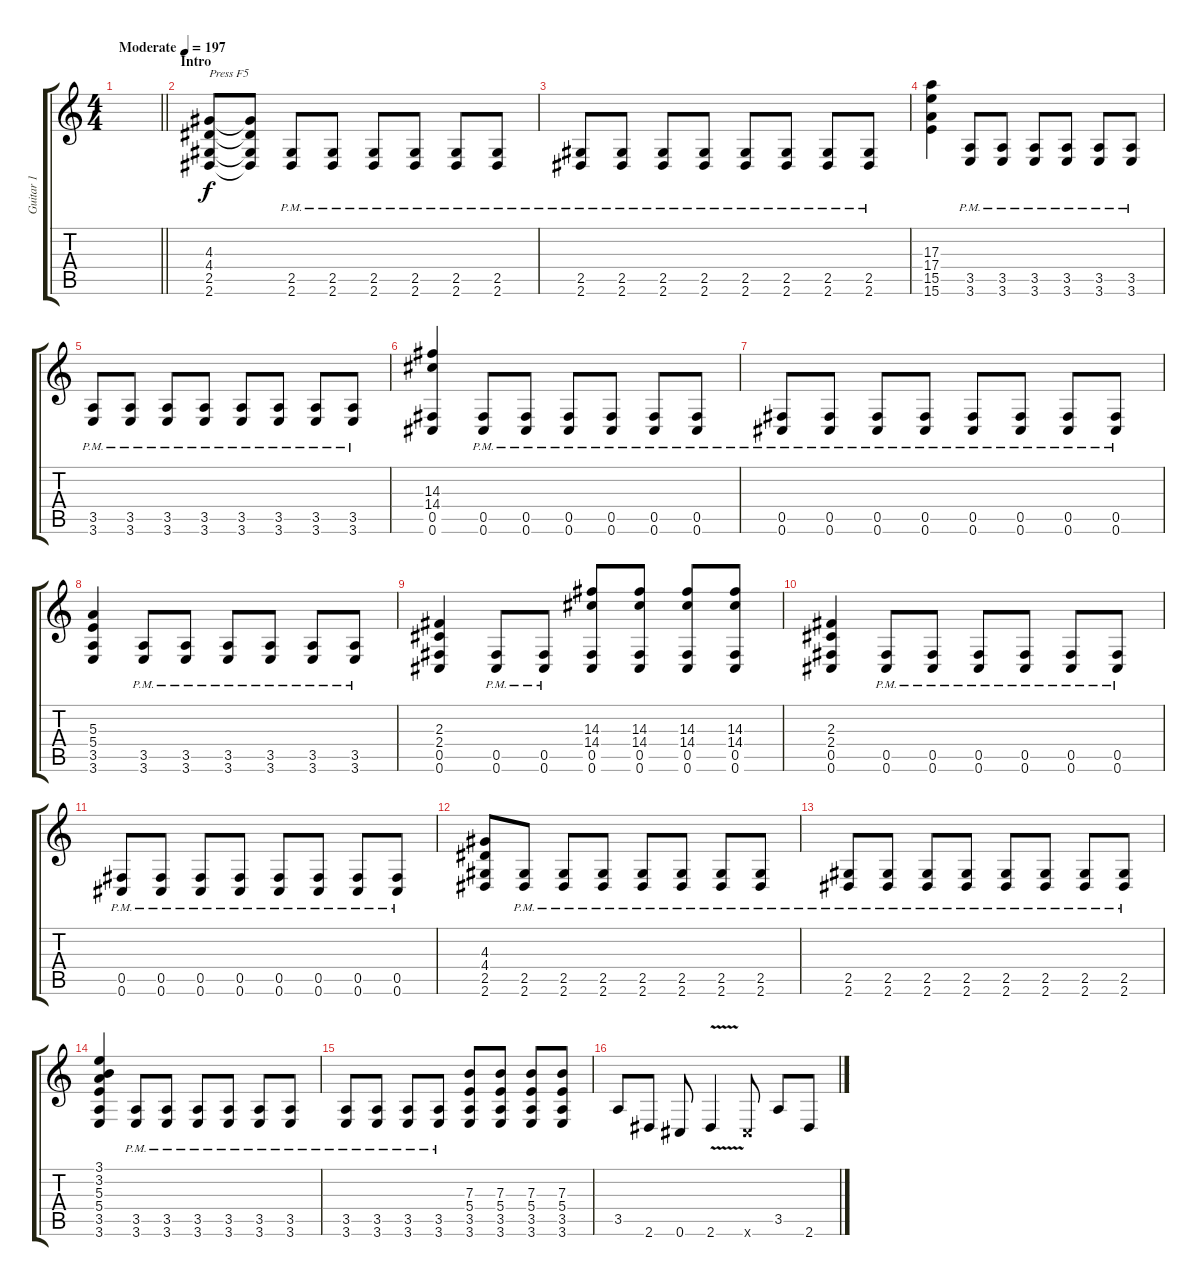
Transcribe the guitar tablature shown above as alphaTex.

\track ("Guitar 1" "Guitar 1") {instrument distortionguitar}
\staff {score tabs}
\tuning (Db4 Ab3 E3 B2 Gb2 Db2) {hide}
\ts (4 4)
\tempo (197 "Moderate")
\clef g2
\barLineRight lightlight
\ks c
|
\section ("" "Intro")
(4.3 4.4 2.5 2.6).8{txt "Press F5"} (4.3{t} 4.4{t} 2.5{t} 2.6{t}).8 (2.5{pm} 2.6{pm}).8 (2.5{pm} 2.6{pm}).8 (2.5{pm} 2.6{pm}).8 (2.5{pm} 2.6{pm}).8 (2.5{pm} 2.6{pm}).8 (2.5{pm} 2.6{pm}).8 |
(2.5{pm} 2.6{pm}).8 (2.5{pm} 2.6{pm}).8 (2.5{pm} 2.6{pm}).8 (2.5{pm} 2.6{pm}).8 (2.5{pm} 2.6{pm}).8 (2.5{pm} 2.6{pm}).8 (2.5{pm} 2.6{pm}).8 (2.5{pm} 2.6{pm}).8 |
(17.3 17.4 15.5 15.6).4 (3.5{pm} 3.6{pm}).8 (3.5{pm} 3.6{pm}).8 (3.5{pm} 3.6{pm}).8 (3.5{pm} 3.6{pm}).8 (3.5{pm} 3.6{pm}).8 (3.5{pm} 3.6{pm}).8 |
(3.5{pm} 3.6{pm}).8 (3.5{pm} 3.6{pm}).8 (3.5{pm} 3.6{pm}).8 (3.5{pm} 3.6{pm}).8 (3.5{pm} 3.6{pm}).8 (3.5{pm} 3.6{pm}).8 (3.5{pm} 3.6{pm}).8 (3.5{pm} 3.6{pm}).8 |
(14.3 14.4 0.5 0.6).4 (0.5{pm} 0.6{pm}).8 (0.5{pm} 0.6{pm}).8 (0.5{pm} 0.6{pm}).8 (0.5{pm} 0.6{pm}).8 (0.5{pm} 0.6{pm}).8 (0.5{pm} 0.6{pm}).8 |
(0.5{pm} 0.6{pm}).8 (0.5{pm} 0.6{pm}).8 (0.5{pm} 0.6{pm}).8 (0.5{pm} 0.6{pm}).8 (0.5{pm} 0.6{pm}).8 (0.5{pm} 0.6{pm}).8 (0.5{pm} 0.6{pm}).8 (0.5{pm} 0.6{pm}).8 |
(5.3 5.4 3.5 3.6).4 (3.5{pm} 3.6{pm}).8 (3.5{pm} 3.6{pm}).8 (3.5{pm} 3.6{pm}).8 (3.5{pm} 3.6{pm}).8 (3.5{pm} 3.6{pm}).8 (3.5{pm} 3.6{pm}).8 |
(2.3 2.4 0.5 0.6).4 (0.5{pm} 0.6{pm}).8 (0.5{pm} 0.6{pm}).8 (14.3 14.4 0.5 0.6).8 (14.3 14.4 0.5 0.6).8 (14.3 14.4 0.5 0.6).8 (14.3 14.4 0.5 0.6).8 |
(2.3 2.4 0.5 0.6).4 (0.5{pm} 0.6{pm}).8 (0.5{pm} 0.6{pm}).8 (0.5{pm} 0.6{pm}).8 (0.5{pm} 0.6{pm}).8 (0.5{pm} 0.6{pm}).8 (0.5{pm} 0.6{pm}).8 |
(0.5{pm} 0.6{pm}).8 (0.5{pm} 0.6{pm}).8 (0.5{pm} 0.6{pm}).8 (0.5{pm} 0.6{pm}).8 (0.5{pm} 0.6{pm}).8 (0.5{pm} 0.6{pm}).8 (0.5{pm} 0.6{pm}).8 (0.5{pm} 0.6{pm}).8 |
(4.3 4.4 2.5 2.6).8 (2.5{pm} 2.6{pm}).8 (2.5{pm} 2.6{pm}).8 (2.5{pm} 2.6{pm}).8 (2.5{pm} 2.6{pm}).8 (2.5{pm} 2.6{pm}).8 (2.5{pm} 2.6{pm}).8 (2.5{pm} 2.6{pm}).8 |
(2.5{pm} 2.6{pm}).8 (2.5{pm} 2.6{pm}).8 (2.5{pm} 2.6{pm}).8 (2.5{pm} 2.6{pm}).8 (2.5{pm} 2.6{pm}).8 (2.5{pm} 2.6{pm}).8 (2.5{pm} 2.6{pm}).8 (2.5{pm} 2.6{pm}).8 |
(3.1 3.2 5.3 5.4 3.5 3.6).4 (3.5{pm} 3.6{pm}).8 (3.5{pm} 3.6{pm}).8 (3.5{pm} 3.6{pm}).8 (3.5{pm} 3.6{pm}).8 (3.5{pm} 3.6{pm}).8 (3.5{pm} 3.6{pm}).8 |
(3.5{pm} 3.6{pm}).8 (3.5{pm} 3.6{pm}).8 (3.5{pm} 3.6{pm}).8 (3.5{pm} 3.6{pm}).8 (7.3 5.4 3.5 3.6).8 (7.3 5.4 3.5 3.6).8 (7.3 5.4 3.5 3.6).8 (7.3 5.4 3.5 3.6).8 |
3.5.8 2.6.8 0.6.8 2.6{v}.4 0.6{x}.8 3.5.8 2.6.8
